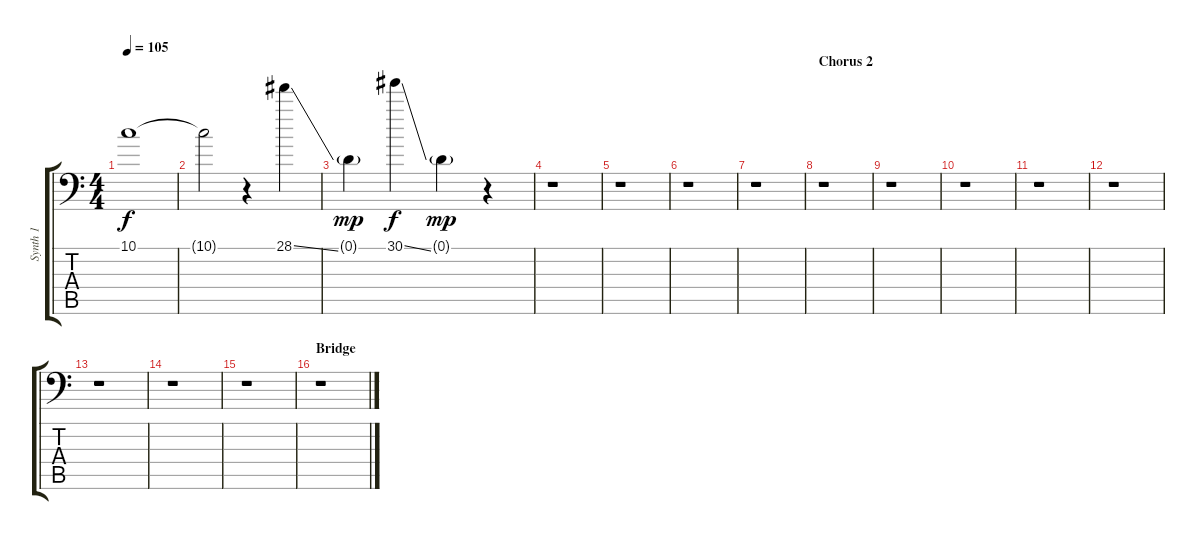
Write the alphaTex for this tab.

\track ("Synth 1" "Synth 1") {instrument pad2warm}
\staff {score tabs}
\tuning (D4 G3 Eb3 Bb2 F2 Bb1) {hide}
\ts (4 4)
\tempo 105
\clef f4
\ks c
10.1{t}.1{dy f volume 6} |
10.1{t}.2{volume 0} r.4 28.1{ss}.4{volume 8} |
0.1{g}.4{dy mp} 30.1{ss}.4{dy f} 0.1{g}.4{dy mp} r.4 |
r.1 |
r.1 |
r.1 |
r.1 |
\section ("" "Chorus 2")
r.1 |
r.1 |
r.1 |
r.1 |
r.1 |
r.1 |
r.1 |
r.1 |
\section ("" "Bridge")
r.1
